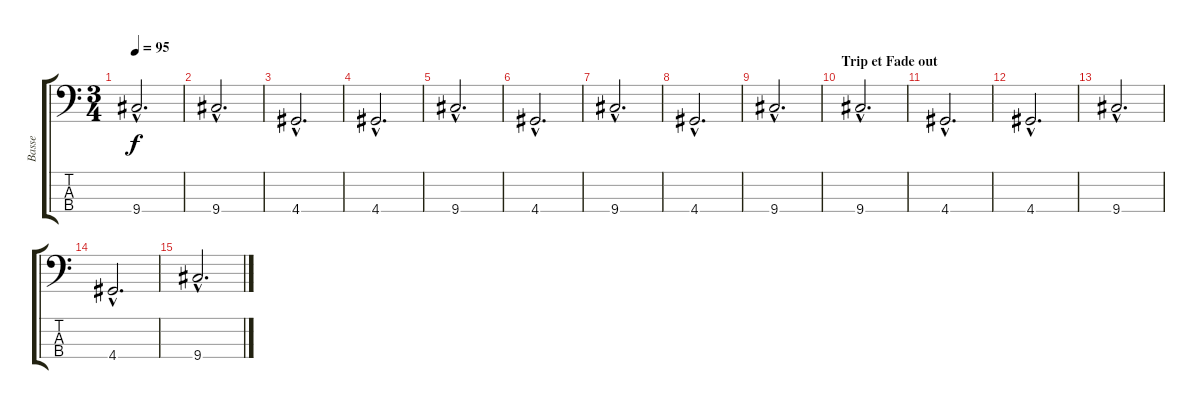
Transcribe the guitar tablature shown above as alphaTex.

\track ("Basse" "Basse") {instrument electricbassfinger}
\staff {score tabs}
\tuning (G2 D2 A1 E1) {hide}
\ts (3 4)
\tempo 95
\clef f4
\ks c
9.4{hac}.2{d dy f} |
9.4{hac}.2{d} |
4.4{hac}.2{d} |
4.4{hac}.2{d} |
9.4{hac}.2{d} |
4.4{hac}.2{d} |
9.4{hac}.2{d} |
4.4{hac}.2{d} |
9.4{hac}.2{d} |
\section ("" "Trip et Fade out")
9.4{hac}.2{d} |
4.4{hac}.2{d} |
4.4{hac}.2{d} |
9.4{hac}.2{d} |
4.4{hac}.2{d} |
9.4{hac}.2{d}
